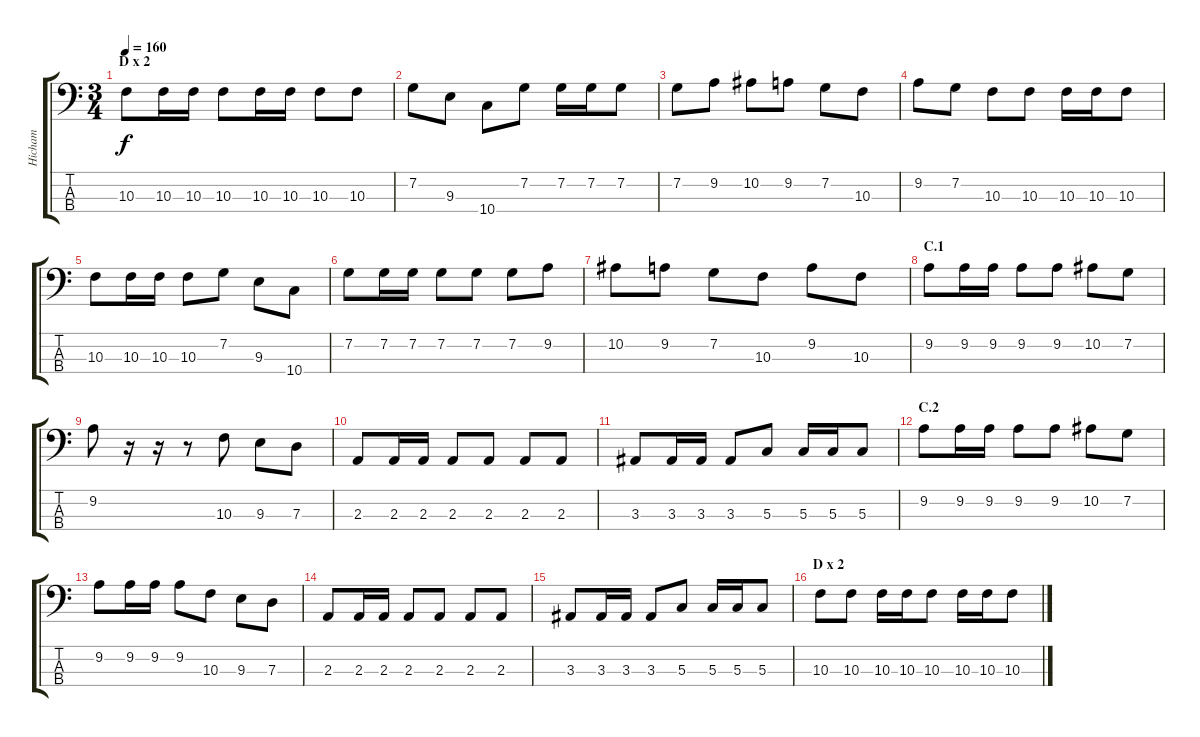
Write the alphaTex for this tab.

\track ("Hicham" "Hicham") {instrument electricbassfinger}
\staff {score tabs}
\tuning (F2 C2 G1 D1) {hide}
\ts (3 4)
\section ("" "D x 2")
\tempo 160
\clef f4
\ks c
10.3.8{dy f} 10.3.16 10.3.16 10.3.8 10.3.16 10.3.16 10.3.8 10.3.8 |
7.2.8 9.3.8 10.4.8 7.2.8 7.2.16 7.2.16 7.2.8 |
7.2.8 9.2.8 10.2.8 9.2.8 7.2.8 10.3.8 |
9.2.8 7.2.8 10.3.8 10.3.8 10.3.16 10.3.16 10.3.8 |
10.3.8 10.3.16 10.3.16 10.3.8 7.2.8 9.3.8 10.4.8 |
7.2.8 7.2.16 7.2.16 7.2.8 7.2.8 7.2.8 9.2.8 |
10.2.8 9.2.8 7.2.8 10.3.8 9.2.8 10.3.8 |
\section ("" "C.1")
9.2.8 9.2.16 9.2.16 9.2.8 9.2.8 10.2.8 7.2.8 |
9.2.8 r.16 r.16 r.8 10.3.8 9.3.8 7.3.8 |
2.3.8 2.3.16 2.3.16 2.3.8 2.3.8 2.3.8 2.3.8 |
3.3.8 3.3.16 3.3.16 3.3.8 5.3.8 5.3.16 5.3.16 5.3.8 |
\section ("" "C.2")
9.2.8 9.2.16 9.2.16 9.2.8 9.2.8 10.2.8 7.2.8 |
9.2.8 9.2.16 9.2.16 9.2.8 10.3.8 9.3.8 7.3.8 |
2.3.8 2.3.16 2.3.16 2.3.8 2.3.8 2.3.8 2.3.8 |
3.3.8 3.3.16 3.3.16 3.3.8 5.3.8 5.3.16 5.3.16 5.3.8 |
\section ("" "D x 2")
10.3.8 10.3.8 10.3.16 10.3.16 10.3.8 10.3.16 10.3.16 10.3.8
